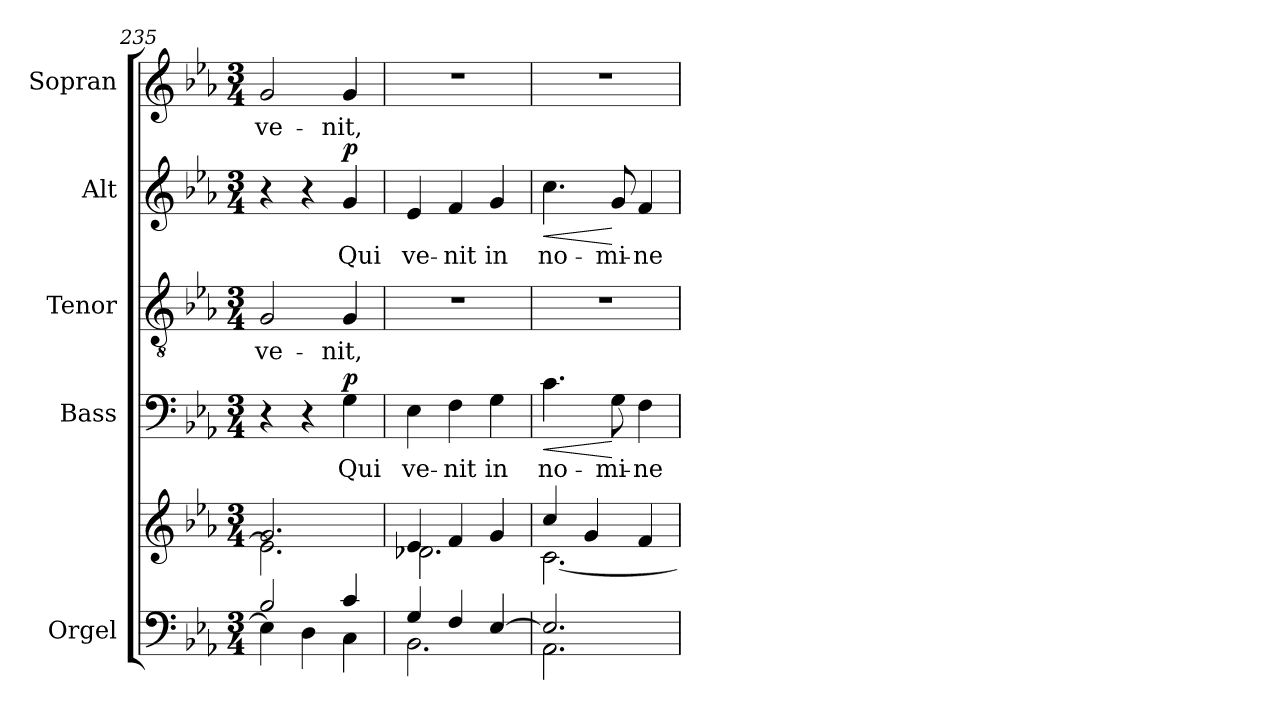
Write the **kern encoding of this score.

**kern	**kern	**kern	**text	**dynam	**kern	**text	**kern	**text	**dynam	**kern	**text
*part5	*part5	*part4	*part4	*part4	*part3	*part3	*part2	*part2	*part2	*part1	*part1
*staff6	*staff5	*staff4	*staff4	*staff4	*staff3	*staff3	*staff2	*staff2	*staff2	*staff1	*staff1
*I"Orgel	*	*I"Bass	*	*	*I"Tenor	*	*I"Alt	*	*	*I"Sopran	*
*I'Org.	*	*I'B.	*	*	*I'T.	*	*I'A.	*	*	*I'S.	*
*clefF4	*clefG2	*clefF4	*	*	*clefGv2	*	*clefG2	*	*	*clefG2	*
*k[b-e-a-]	*k[b-e-a-]	*k[b-e-a-]	*	*	*k[b-e-a-]	*	*k[b-e-a-]	*	*	*k[b-e-a-]	*
*E-:	*E-:	*E-:	*	*	*E-:	*	*E-:	*	*	*E-:	*
*M3/4	*M3/4	*M3/4	*	*	*M3/4	*	*M3/4	*	*	*M3/4	*
=235	=235	=235	=235	=235	=235	=235	=235	=235	=235	=235	=235
*^	*^	*	*	*	*	*	*	*	*	*	*
!	!	!	!	!	!	!	!	!LO:LY:b	!	!	!	!	!LO:LY:b
2B-/	4E-\]	2.g/	2.e-\]	4r	.	.	2G/	ve-	4r	.	.	2g/	ve-
.	4D\	.	.	4r	.	.	.	.	4r	.	.	.	.
!	!	!	!	!	!LO:LY:b	!LO:DY:a	!	!LO:LY:b	!	!LO:LY:b	!LO:DY:a	!	!LO:LY:b
4c/	4C\	.	.	4G\	Qui	p	4G/	-nit,	4g/	Qui	p	4g/	-nit,
=236	=236	=236	=236	=236	=236	=236	=236	=236	=236	=236	=236	=236	=236
!	!	!	!	!	!LO:LY:b	!	!	!	!	!LO:LY:b	!	!	!
4G/	2.BB-\	4e-/	2.d-X\	4E-\	ve-	.	2.r	.	4e-/	ve-	.	2.r	.
!	!	!	!	!	!LO:LY:b	!	!	!	!	!LO:LY:b	!	!	!
4F/	.	4f/	.	4F\	-nit	.	.	.	4f/	-nit	.	.	.
!	!	!	!	!	!LO:LY:b	!	!	!	!	!LO:LY:b	!	!	!
[>4E-/	.	4g/	.	4G\	in	.	.	.	4g/	in	.	.	.
=237	=237	=237	=237	=237	=237	=237	=237	=237	=237	=237	=237	=237	=237
!	!	!	!	!	!LO:LY:b	!LO:HP:b	!	!	!	!	!	!	!
!	!	!	!	!	!	!LO:HP:n=1:b	!	!	!	!LO:LY:b	!LO:HP:b	!	!
!	!	!	!	!	!	!	!	!	!	!	!LO:HP:n=1:b	!	!
2.E-/]	2.AA-\	4cc/	[<2.c\	4.c\	no-	< >	2.r	.	4.cc\	no-	< >	2.r	.
.	.	4g/	.	.	.	.	.	.	.	.	.	.	.
!	!	!	!	!	!LO:LY:b	!	!	!	!	!LO:LY:b	!	!	!
.	.	.	.	8G\	-mi-	[	.	.	8g/	-mi-	[	.	.
!	!	!	!	!	!LO:LY:b	!	!	!	!	!LO:LY:b	!	!	!
.	.	4f/	.	4F\	-ne	]	.	.	4f/	-ne	]	.	.
*v	*v	*	*	*	*	*	*	*	*	*	*	*	*
*	*v	*v	*	*	*	*	*	*	*	*	*	*
=	=	=	=	=	=	=	=	=	=	=	=
*-	*-	*-	*-	*-	*-	*-	*-	*-	*-	*-	*-
